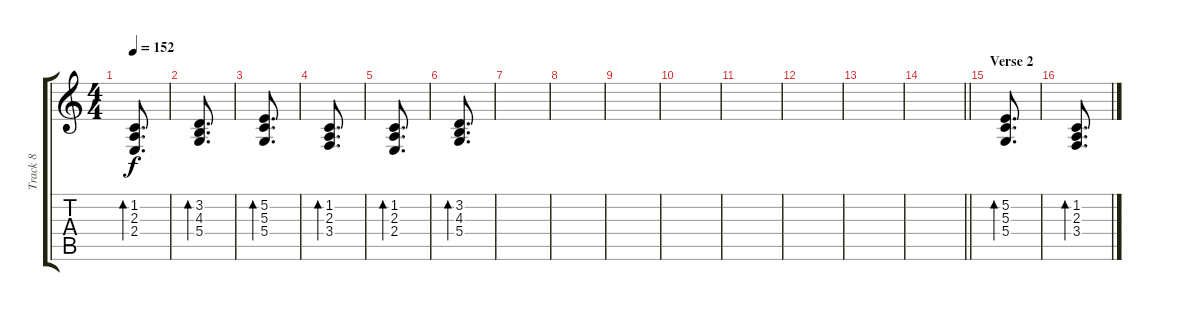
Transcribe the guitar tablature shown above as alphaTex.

\track ("Track 8" "Track 8") {instrument harpsichord}
\staff {score tabs}
\tuning (E4 B3 G3 D3 A2 E2) {hide}
\ts (4 4)
\tempo 152
\clef g2
\ks c
(1.2 2.3 2.4).8{d bd 60 dy f} |
(3.2 4.3 5.4).8{d bd 60} |
(5.2 5.3 5.4).8{d bd 60} |
(1.2 2.3 3.4).8{d bd 60} |
(1.2 2.3 2.4).8{d bd 60} |
(3.2 4.3 5.4).8{d bd 60} |
|
|
|
|
|
|
|
\barLineRight lightlight
|
\section ("" "Verse 2")
(5.2 5.3 5.4).8{d bd 60} |
(1.2 2.3 3.4).8{d bd 60}
